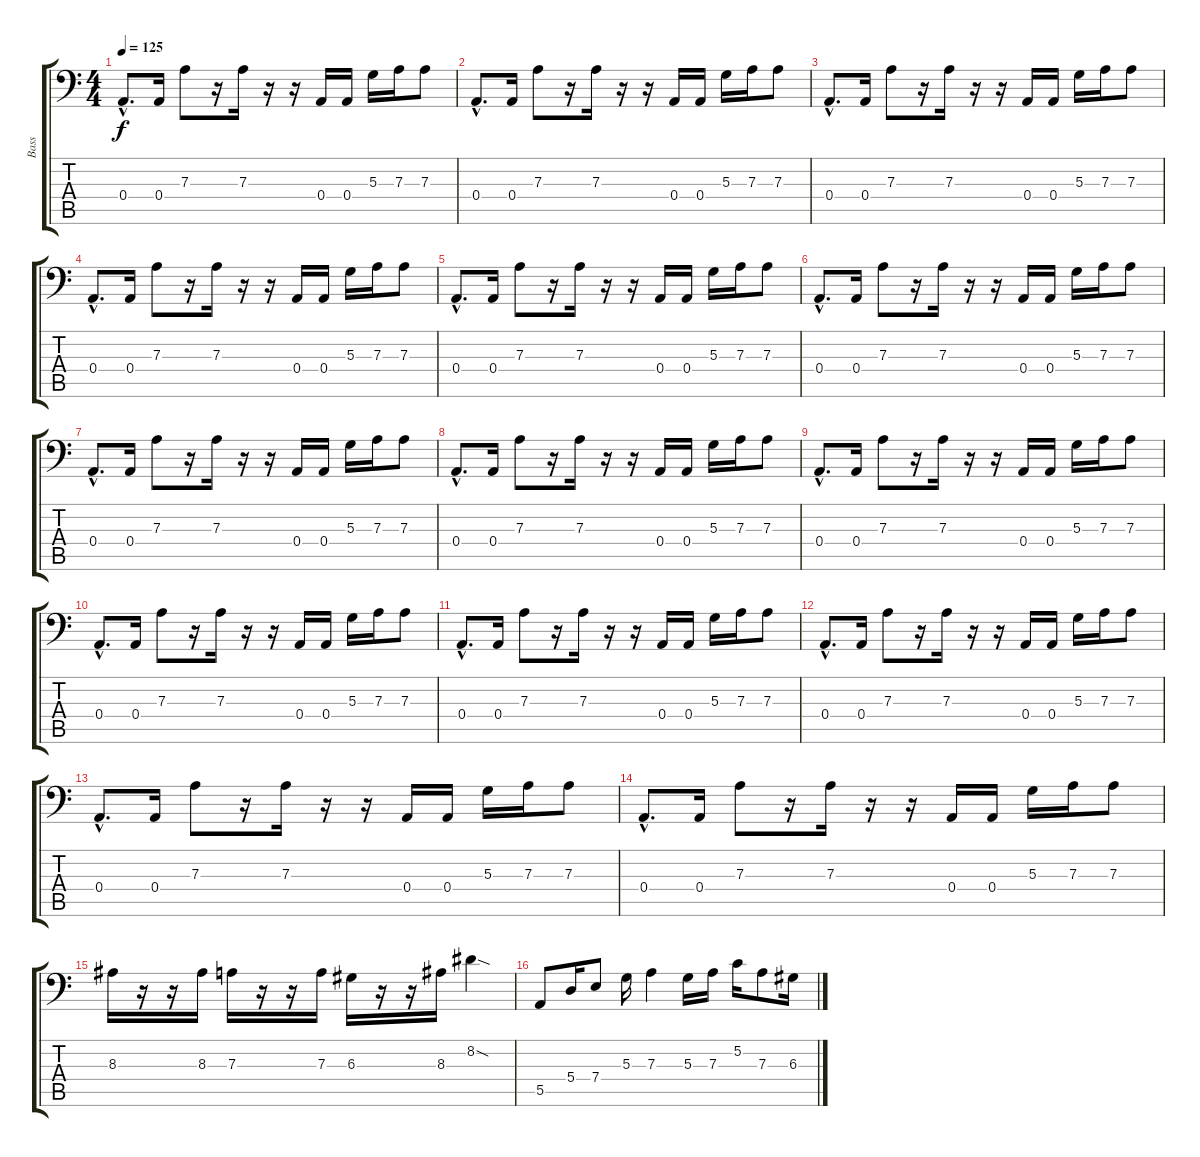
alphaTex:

\track ("Bass" "Bass") {instrument electricbassfinger}
\staff {score tabs}
\tuning (C3 G2 D2 A1 E1 B0) {hide}
\ts (4 4)
\tempo 125
\clef f4
\ks c
0.4{hac}.8{d dy f instrument slapbass1} 0.4.16 7.3.8 r.16 7.3.16 r.16 r.16 0.4.16 0.4.16 5.3.16 7.3.16 7.3.8 |
0.4{hac}.8{d instrument slapbass1} 0.4.16 7.3.8 r.16 7.3.16 r.16 r.16 0.4.16 0.4.16 5.3.16 7.3.16 7.3.8 |
0.4{hac}.8{d instrument slapbass1} 0.4.16 7.3.8 r.16 7.3.16 r.16 r.16 0.4.16 0.4.16 5.3.16 7.3.16 7.3.8 |
0.4{hac}.8{d instrument slapbass1} 0.4.16 7.3.8 r.16 7.3.16 r.16 r.16 0.4.16 0.4.16 5.3.16 7.3.16 7.3.8 |
0.4{hac}.8{d instrument slapbass1} 0.4.16 7.3.8 r.16 7.3.16 r.16 r.16 0.4.16 0.4.16 5.3.16 7.3.16 7.3.8 |
0.4{hac}.8{d instrument slapbass1} 0.4.16 7.3.8 r.16 7.3.16 r.16 r.16 0.4.16 0.4.16 5.3.16 7.3.16 7.3.8 |
0.4{hac}.8{d instrument slapbass1} 0.4.16 7.3.8 r.16 7.3.16 r.16 r.16 0.4.16 0.4.16 5.3.16 7.3.16 7.3.8 |
0.4{hac}.8{d instrument slapbass1} 0.4.16 7.3.8 r.16 7.3.16 r.16 r.16 0.4.16 0.4.16 5.3.16 7.3.16 7.3.8 |
0.4{hac}.8{d instrument slapbass1} 0.4.16 7.3.8 r.16 7.3.16 r.16 r.16 0.4.16 0.4.16 5.3.16 7.3.16 7.3.8 |
0.4{hac}.8{d instrument slapbass1} 0.4.16 7.3.8 r.16 7.3.16 r.16 r.16 0.4.16 0.4.16 5.3.16 7.3.16 7.3.8 |
0.4{hac}.8{d instrument slapbass1} 0.4.16 7.3.8 r.16 7.3.16 r.16 r.16 0.4.16 0.4.16 5.3.16 7.3.16 7.3.8 |
0.4{hac}.8{d instrument slapbass1} 0.4.16 7.3.8 r.16 7.3.16 r.16 r.16 0.4.16 0.4.16 5.3.16 7.3.16 7.3.8 |
0.4{hac}.8{d instrument slapbass1} 0.4.16 7.3.8 r.16 7.3.16 r.16 r.16 0.4.16 0.4.16 5.3.16 7.3.16 7.3.8 |
0.4{hac}.8{d instrument slapbass1} 0.4.16 7.3.8 r.16 7.3.16 r.16 r.16 0.4.16 0.4.16 5.3.16 7.3.16 7.3.8 |
8.3.16{instrument electricbassfinger} r.16 r.16 8.3.16 7.3.16 r.16 r.16 7.3.16 6.3.16 r.16 r.16 8.3.16 8.2{sod}.4 |
5.5.8 5.4.16 7.4.8 5.3.16 7.3.4 5.3.16 7.3.16 5.2.16 7.3.8 6.3.16
